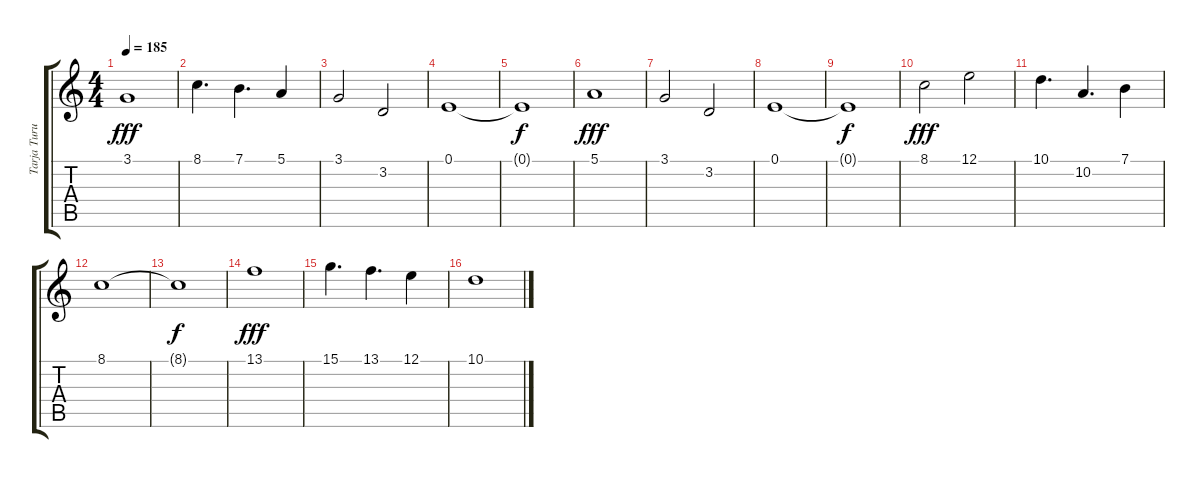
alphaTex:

\track ("Tarja Turunen" "Tarja Turu") {instrument choiraahs}
\staff {score tabs}
\tuning (E4 B3 G3 D3 A2 E2) {hide}
\ts (4 4)
\tempo 185
\clef g2
\ks c
3.1.1{dy fff} |
8.1.4{d} 7.1.4{d} 5.1.4 |
3.1.2 3.2.2 |
0.1.1 |
0.1{t}.1{dy f} |
5.1.1{dy fff} |
3.1.2 3.2.2 |
0.1.1 |
0.1{t}.1{dy f} |
8.1.2{dy fff} 12.1.2 |
10.1.4{d} 10.2.4{d} 7.1.4 |
8.1.1 |
8.1{t}.1{dy f} |
13.1.1{dy fff} |
15.1.4{d} 13.1.4{d} 12.1.4 |
10.1.1
